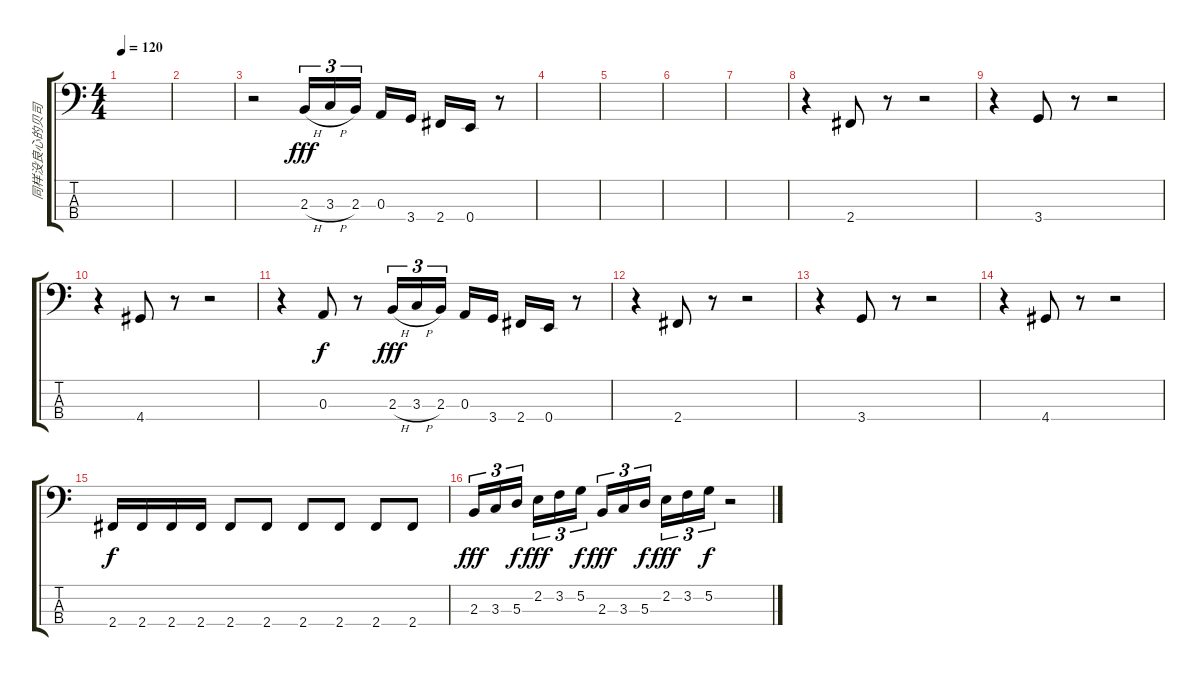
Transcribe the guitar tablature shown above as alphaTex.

\track ("同样没良心的贝司" "同样没良心的贝司") {instrument electricbassfinger}
\staff {score tabs}
\tuning (G2 D2 A1 E1) {hide}
\ts (4 4)
\tempo 120
\clef f4
\ks c
|
|
r.2 2.3{h}.16{tu (3 2) dy fff} 3.3{h}.16{tu (3 2)} 2.3.16{tu (3 2) beam splitsecondary} 0.3.16 3.4.16 2.4.16 0.4.16 r.8 |
|
|
|
|
r.4 2.4.8 r.8 r.2 |
r.4 3.4.8 r.8 r.2 |
r.4 4.4.8 r.8 r.2 |
r.4 0.3.8{dy f} r.8 2.3{h}.16{tu (3 2) dy fff} 3.3{h}.16{tu (3 2)} 2.3.16{tu (3 2) beam splitsecondary} 0.3.16 3.4.16 2.4.16 0.4.16 r.8 |
r.4 2.4.8 r.8 r.2 |
r.4 3.4.8 r.8 r.2 |
r.4 4.4.8 r.8 r.2 |
2.4.16{dy f} 2.4.16 2.4.16 2.4.16 2.4.8 2.4.8 2.4.8 2.4.8 2.4.8 2.4.8 |
2.3.16{tu (3 2) dy fff} 3.3.16{tu (3 2)} 5.3.16{tu (3 2) dy f beam splitsecondary} 2.2.16{tu (3 2) dy fff} 3.2.16{tu (3 2)} 5.2.16{tu (3 2) dy f} 2.3.16{tu (3 2) dy fff} 3.3.16{tu (3 2)} 5.3.16{tu (3 2) dy f beam splitsecondary} 2.2.16{tu (3 2) dy fff} 3.2.16{tu (3 2)} 5.2.16{tu (3 2) dy f} r.2
